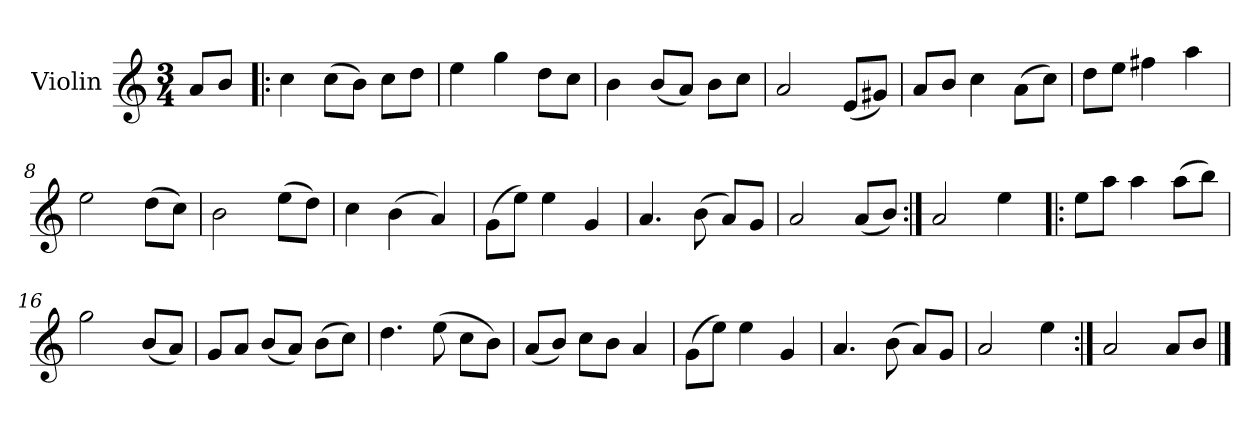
**kern
*part1
*staff1
*I"Violin
*I'Vln.
*clefG2
*k[]
*M3/4
*MM60
=1
8a/L
8b/J
=2!|:
4cc\
(8cc\L
8b\J)
8cc\L
8dd\J
=3
4ee\
4gg\
8dd\L
8cc\J
=4
4b\
(8b/L
8a/J)
8b\L
8cc\J
=5
2a/
(8e/L
8g#X/J)
=6
8a/L
8b/J
4cc\
(8a\L
8cc\J)
=7
8dd\L
8ee\J
4ff#X\
4aa\
!!LO:LB:g=z
=8
2ee\
(8dd\L
8cc\J)
=9
2b\
(8ee\L
8dd\J)
=10
4cc\
(4b\
4a/)
=11
(8g\L
8ee\J)
4ee\
4g/
=12
4.a/
(8b\
8a/L)
8g/J
=13
2a/
(8a/L
8b/J)
=14:|!
2a/
4ee\
!!LO:LB:g=z
=15!|:
8ee\L
8aa\J
4aa\
(8aa\L
8bb\J)
=16
2gg\
(8b/L
8a/J)
=17
8g/L
8a/J
(8b/L
8a/J)
(8b\L
8cc\J)
=18
4.dd\
(8ee\
8cc\L
8b\J)
!!LO:LB:g=z
=19
(8a/L
8b/J)
8cc\L
8b\J
4a/
=20
(8g\L
8ee\J)
4ee\
4g/
=21
4.a/
(8b\
8a/L)
8g/J
=22
2a/
4ee\
=23:|!
2a/
8a/L
8b/J
==
*-
